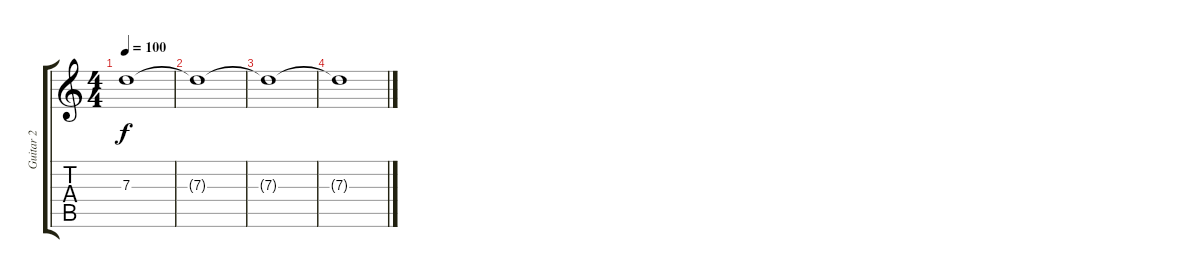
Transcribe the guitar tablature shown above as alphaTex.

\track ("Guitar 2" "Guitar 2") {instrument overdrivenguitar}
\staff {score tabs}
\tuning (E4 B3 G3 D3 A2 E2) {hide}
\ts (4 4)
\tempo 100
\clef g2
\ks c
7.3.1{dy f} |
7.3{t}.1 |
7.3{t}.1 |
7.3{t}.1
